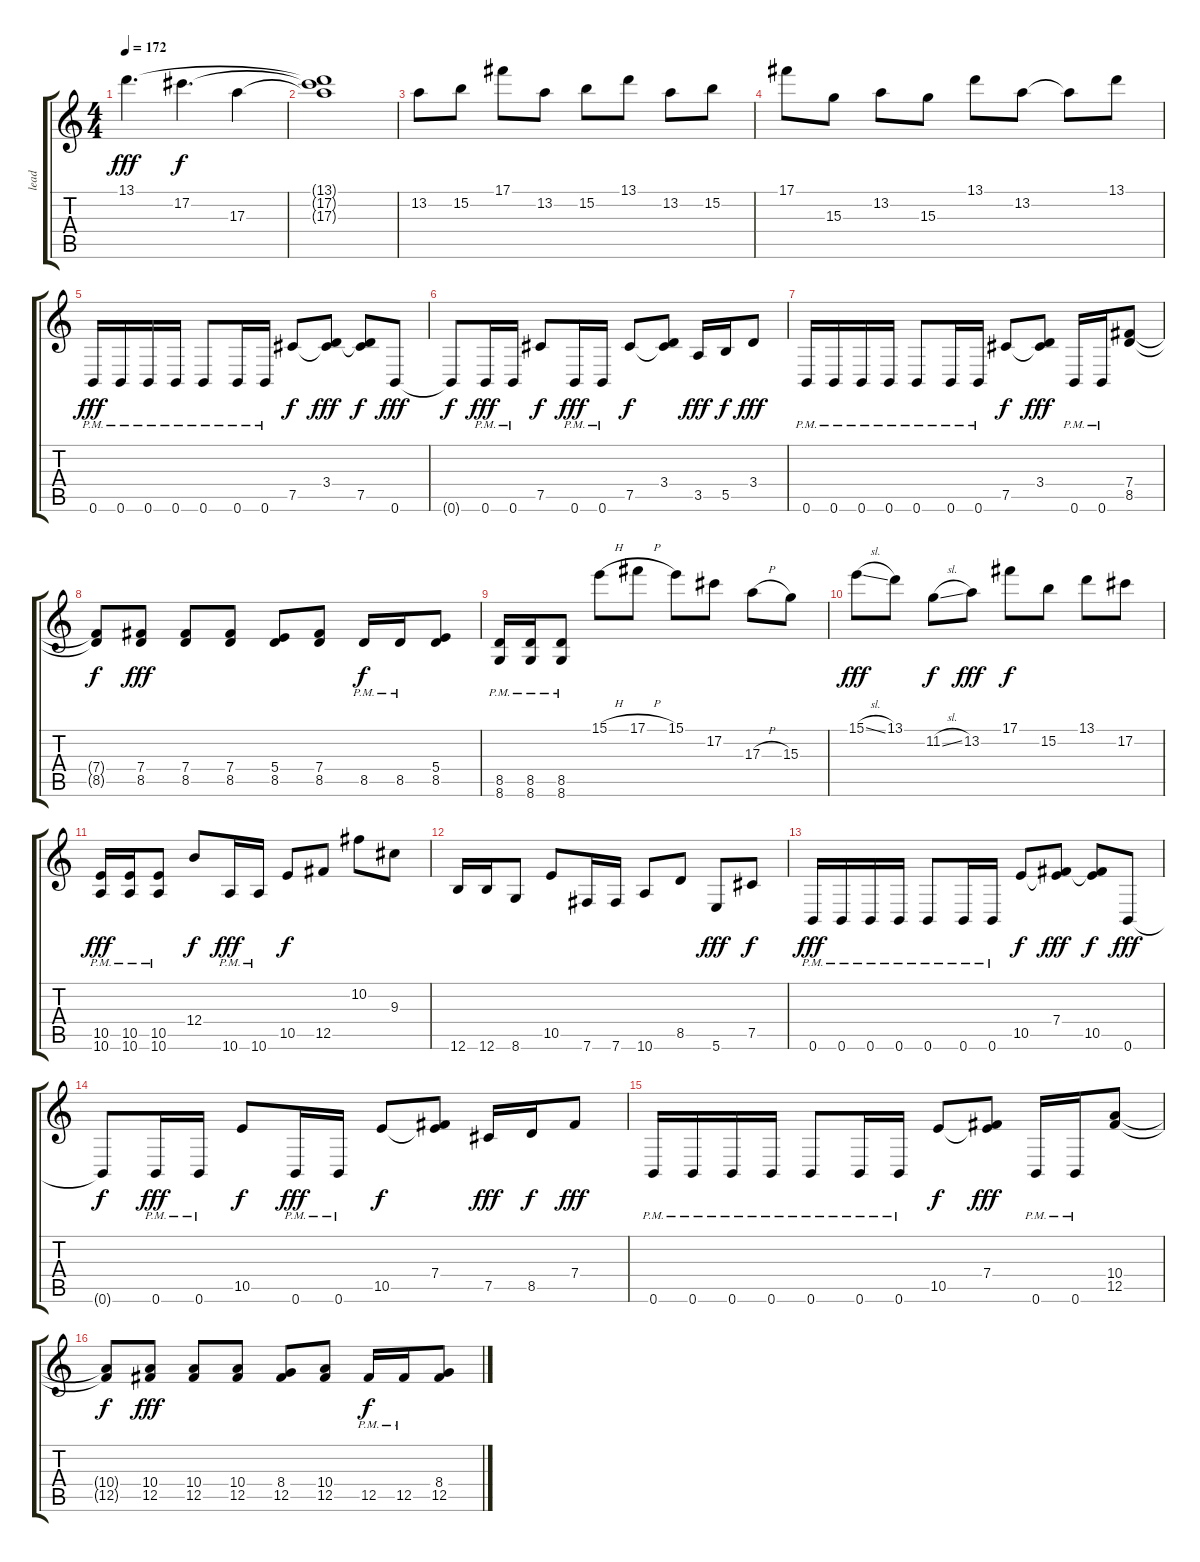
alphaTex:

\track ("lead" "lead") {instrument distortionguitar}
\staff {score tabs}
\tuning (Db4 Ab3 E3 B2 Gb2 B1) {hide}
\ts (4 4)
\tempo 172
\clef g2
\ks c
13.1.4{d dy fff} 17.2.4{d dy f} 17.3.4 |
(13.1{t} 17.2{t} 17.3{t}).1 |
13.2.8 15.2.8 17.1.8 13.2.8 15.2.8 13.1.8 13.2.8 15.2.8 |
17.1.8 15.3.8 13.2.8 15.3.8 13.1.8 13.2.8 13.2{t}.8 13.1.8 |
0.6{pm}.16{dy fff volume 16} 0.6{pm}.16 0.6{pm}.16 0.6{pm}.16 0.6{pm}.8 0.6{pm}.16 0.6{pm}.16 7.5.8{dy f} (3.4 7.5{t}).8{dy fff} (3.4{t} 7.5).8{dy f} 0.6.8{dy fff} |
0.6{t}.8{dy f} 0.6{pm}.16{dy fff} 0.6{pm}.16 7.5.8{dy f} 0.6{pm}.16{dy fff} 0.6{pm}.16 7.5.8{dy f} (3.4 7.5{t}).8 3.5.16{dy fff} 5.5.16{dy f} 3.4.8{dy fff} |
0.6{pm}.16 0.6{pm}.16 0.6{pm}.16 0.6{pm}.16 0.6{pm}.8 0.6{pm}.16 0.6{pm}.16 7.5.8{dy f} (3.4 7.5{t}).8{dy fff} 0.6{pm}.16 0.6{pm}.16 (7.4 8.5).8 |
(7.4{t} 8.5{t}).8{dy f} (7.4 8.5).8{dy fff} (7.4 8.5).8 (7.4 8.5).8 (5.4 8.5).8 (7.4 8.5).8 8.5{pm}.16{dy f} 8.5{pm}.16 (5.4 8.5).8 |
(8.5{pm} 8.6{pm}).16 (8.5{pm} 8.6{pm}).16 (8.5{pm} 8.6{pm}).8 15.1{h}.8 17.1{h}.8 15.1.8 17.2.8 17.3{h}.8 15.3.8 |
15.1{sl}.8{dy fff} 13.1.8 11.2{sl}.8{dy f} 13.2.8{dy fff} 17.1.8{dy f} 15.2.8 13.1.8 17.2.8 |
(10.5{pm} 10.6{pm}).16{dy fff} (10.5{pm} 10.6{pm}).16 (10.5{pm} 10.6{pm}).8 12.4.8{dy f} 10.6{pm}.16{dy fff} 10.6{pm}.16 10.5.8{dy f} 12.5.8 10.2.8 9.3.8 |
12.6.16 12.6.16 8.6.8 10.5.8 7.6.16 7.6.16 10.6.8 8.5.8 5.6.8{dy fff} 7.5.8{dy f} |
0.6{pm}.16{dy fff} 0.6{pm}.16 0.6{pm}.16 0.6{pm}.16 0.6{pm}.8 0.6{pm}.16 0.6{pm}.16 10.5.8{dy f} (7.4 10.5{t}).8{dy fff} (7.4{t} 10.5).8{dy f} 0.6.8{dy fff} |
0.6{t}.8{dy f} 0.6{pm}.16{dy fff} 0.6{pm}.16 10.5.8{dy f} 0.6{pm}.16{dy fff} 0.6{pm}.16 10.5.8{dy f} (7.4 10.5{t}).8 7.5.16{dy fff} 8.5.16{dy f} 7.4.8{dy fff} |
0.6{pm}.16 0.6{pm}.16 0.6{pm}.16 0.6{pm}.16 0.6{pm}.8 0.6{pm}.16 0.6{pm}.16 10.5.8{dy f} (7.4 10.5{t}).8{dy fff} 0.6{pm}.16 0.6{pm}.16 (10.4 12.5).8 |
(10.4{t} 12.5{t}).8{dy f} (10.4 12.5).8{dy fff} (10.4 12.5).8 (10.4 12.5).8 (8.4 12.5).8 (10.4 12.5).8 12.5{pm}.16{dy f} 12.5{pm}.16 (8.4 12.5).8
